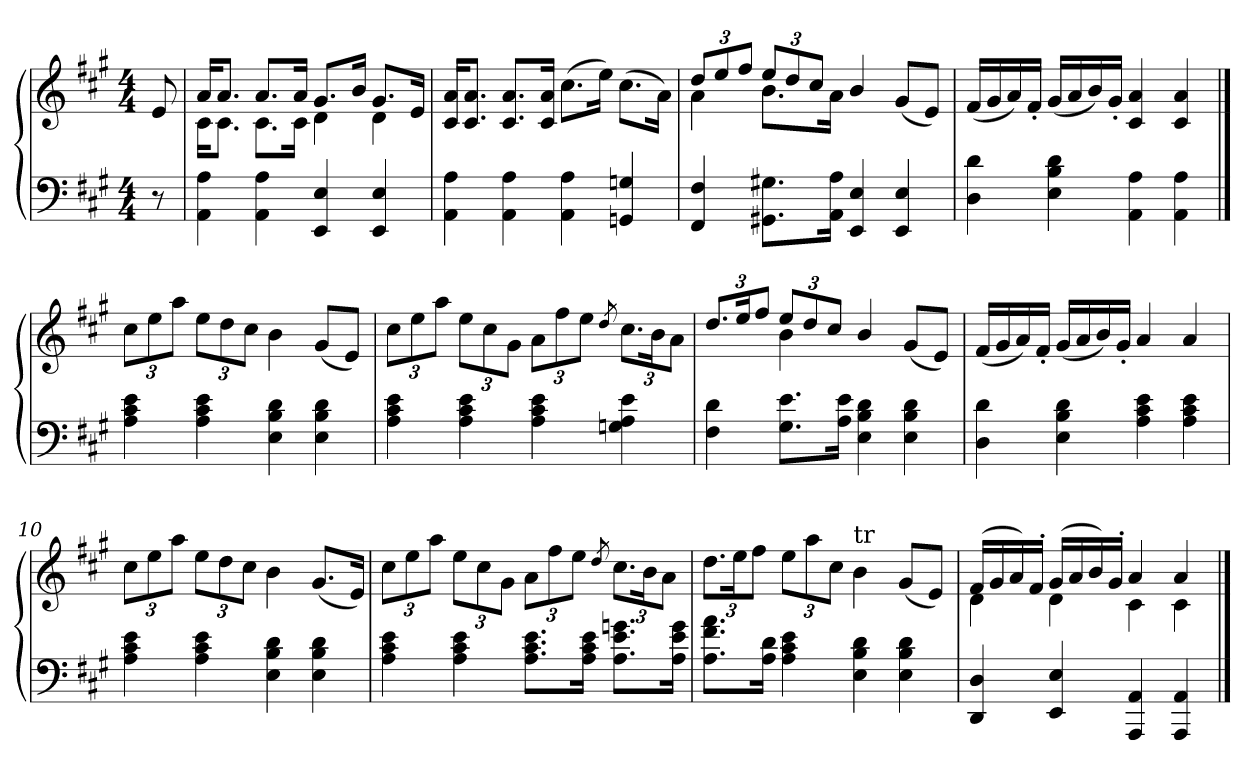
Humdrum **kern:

**kern	**kern
*part2	*part1
*staff2	*staff1
*clefF4	*clefG2
*k[f#c#g#]	*k[f#c#g#]
*A:	*A:
*M4/4	*M4/4
=1	=1
8r	8e/
=2	=2
*	*^
4AA\ 4A\	16a/KL	16c#\KL
.	8.a/J	8.c#\J
4AA\ 4A\	8.a/L	8.c#\L
.	16a/Jk	16c#\Jk
4EE/ 4E/	8.g#/L	4d\
.	16b/Jk	.
4EE/ 4E/	8.g#/L	4d\
.	16e/Jk	.
*	*v	*v
=3	=3
4AA\ 4A\	16c#/ 16a/KL
.	8.c#/ 8.a/J
4AA\ 4A\	8.c#/ 8.a/L
.	16c#/ 16a/Jk
4AA\ 4A\	(>8.cc#\L
.	16ee\Jk)
4GGn/ 4Gn/	(>8.cc#\L
.	16a\Jk)
=4	=4
*	*Xbrackettup
*	*^
4FF#/ 4F#/	12dd/L	4a\
.	12ee/	.
.	12ff#/J	.
8.GG#X\ 8.G#X\L	12ee/L	8.b\L
.	12dd/	.
.	12cc#/J	.
16AA\ 16A\Jk	.	16a\Jk
4EE/ 4E/	4b/	2ryy
4EE/ 4E/	(>8g#/L	.
.	8e/J)	.
*	*v	*v
!!LO:LB:g=z
=5	=5
4D\ 4d\	(<16f#/LL
.	16g#/
.	16a/)
.	16f#'/JJ
4E\ 4B\ 4d\	(<16g#/LL
.	16a/
.	16b/)
.	16g#'/JJ
4AA\ 4A\	4c#/ 4a/
4AA\ 4A\	4c#/ 4a/
==6	==6
4A\ 4c#\ 4e\	12cc#\L
.	12ee\
.	12aa\J
4A\ 4c#\ 4e\	12ee\L
.	12dd\
.	12cc#\J
4E\ 4B\ 4d\	4b\
4E\ 4B\ 4d\	(<8g#/L
.	8e/J)
=7	=7
4A\ 4c#\ 4e\	12cc#\L
.	12ee\
.	12aa\J
4A\ 4c#\ 4e\	12ee\L
.	12cc#\
.	12g#\J
4A\ 4c#\ 4e\	12a\L
.	12ff#\
.	12ee\J
.	8qdd/
4Gn\ 4A\ 4e\	12.cc#\L
.	24b\K
.	12a\J
=8	=8
*	*^
4F#\ 4d\	12.dd/L	4ryy
.	24ee/K	.
.	12ff#/J	.
8.G#\ 8.e\L	12ee/L	4b\
.	12dd/	.
.	12cc#/J	.
16A\ 16e\Jk	.	.
4E\ 4B\ 4d\	4b/	2ryy
4E\ 4B\ 4d\	(>8g#/L	.
.	8e/J)	.
*	*v	*v
!!LO:LB:g=z
=9	=9
4D\ 4d\	(<16f#/LL
.	16g#/
.	16a/)
.	16f#'/JJ
4E\ 4B\ 4d\	(<16g#/LL
.	16a/
.	16b/)
.	16g#'/JJ
4A\ 4c#\ 4e\	4a/
4A\ 4c#\ 4e\	4a/
=10	=10
4A\ 4c#\ 4e\	12cc#\L
.	12ee\
.	12aa\J
4A\ 4c#\ 4e\	12ee\L
.	12dd\
.	12cc#\J
4E\ 4B\ 4d\	4b\
4E\ 4B\ 4d\	(<8.g#/L
.	16e/Jk)
=11	=11
4A\ 4c#\ 4e\	12cc#\L
.	12ee\
.	12aa\J
4A\ 4c#\ 4e\	12ee\L
.	12cc#\
.	12g#\J
8.A\ 8.c#\ 8.e\L	12a\L
.	12ff#\
.	12ee\J
16A\ 16c#\ 16e\Jk	.
.	8qdd/
8.A\ 8.e\ 8.gn\L	12.cc#\L
.	24b\K
.	12a\J
16A\ 16e\ 16g\Jk	.
!!LO:LB:g=z
=12	=12
8.A\ 8.f#\ 8.a\L	12.dd\L
.	24ee\K
.	12ff#\J
16A\ 16d\Jk	.
4A\ 4c#\ 4e\	12ee\L
.	12aa\
.	12cc#\J
!	!LO:TX:a:t=tr
4E\ 4B\ 4d\	4b\
4E\ 4B\ 4d\	(<8g#/L
.	8e/J)
=13	=13
*	*^
4DD/ 4D/	(>16f#/LL	4d\
.	16g#/	.
.	16a/)	.
.	16f#'/JJ	.
4EE/ 4E/	(>16g#/LL	4d\
.	16a/	.
.	16b/)	.
.	16g#'/JJ	.
4AAA/ 4AA/	4a/	4c#\
4AAA/ 4AA/	4a/	4c#\
*	*v	*v
==	==
*-	*-
